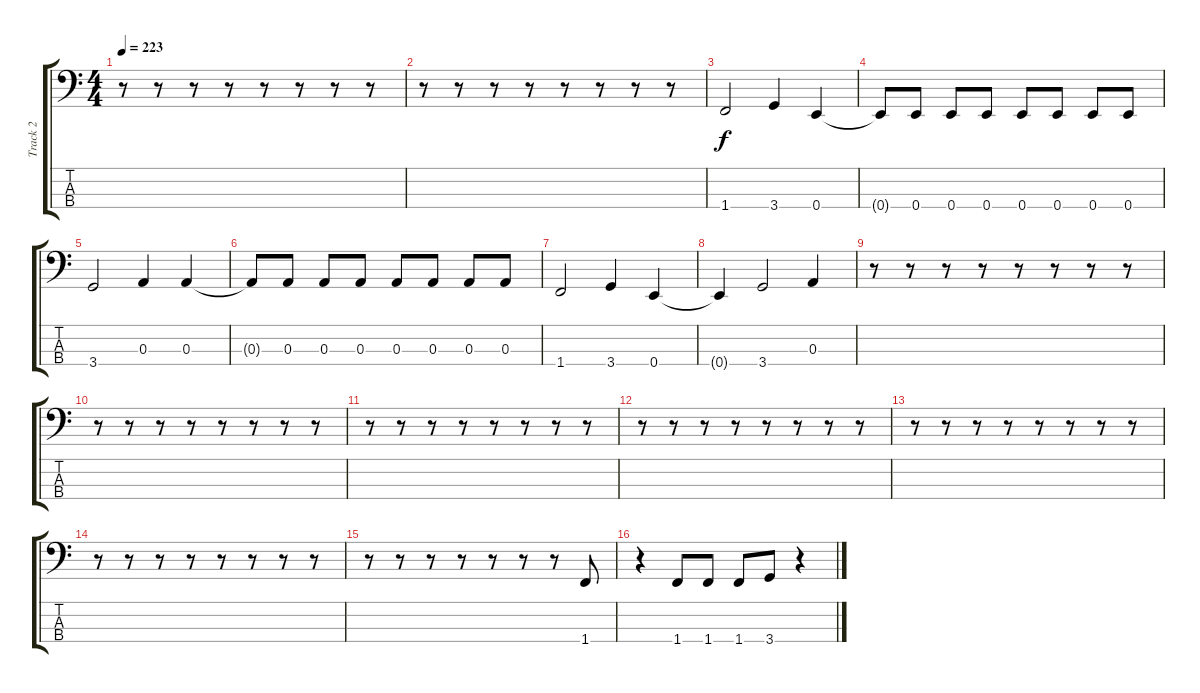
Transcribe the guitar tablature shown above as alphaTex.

\track ("Track 2" "Track 2") {instrument slapbass1}
\staff {score tabs}
\tuning (G2 D2 A1 E1) {hide}
\ts (4 4)
\tempo 223
\clef f4
\ks c
r.8{dy f} r.8 r.8 r.8 r.8 r.8 r.8 r.8 |
r.8 r.8 r.8 r.8 r.8 r.8 r.8 r.8 |
1.4.2 3.4.4 0.4.4 |
0.4{t}.8 0.4.8 0.4.8 0.4.8 0.4.8 0.4.8 0.4.8 0.4.8 |
3.4.2 0.3.4 0.3.4 |
0.3{t}.8 0.3.8 0.3.8 0.3.8 0.3.8 0.3.8 0.3.8 0.3.8 |
1.4.2 3.4.4 0.4.4 |
0.4{t}.4 3.4.2 0.3.4 |
r.8 r.8 r.8 r.8 r.8 r.8 r.8 r.8 |
r.8 r.8 r.8 r.8 r.8 r.8 r.8 r.8 |
r.8 r.8 r.8 r.8 r.8 r.8 r.8 r.8 |
r.8 r.8 r.8 r.8 r.8 r.8 r.8 r.8 |
r.8 r.8 r.8 r.8 r.8 r.8 r.8 r.8 |
r.8 r.8 r.8 r.8 r.8 r.8 r.8 r.8 |
r.8 r.8 r.8 r.8 r.8 r.8 r.8 1.4.8 |
r.4 1.4.8 1.4.8 1.4.8 3.4.8 r.4
